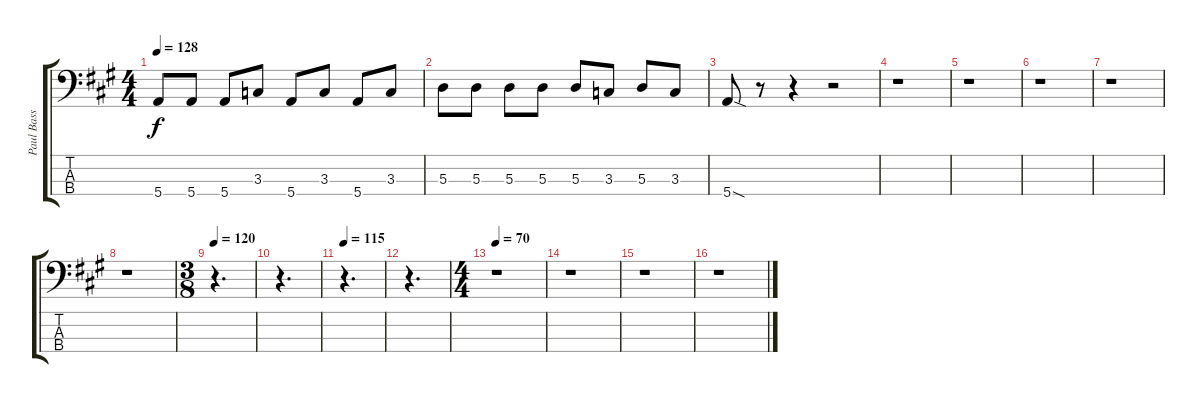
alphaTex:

\track ("Paul Bass" "Paul Bass") {instrument electricbasspick}
\staff {score tabs}
\tuning (G2 D2 A1 E1) {hide}
\ts (4 4)
\tempo 128
\clef f4
\ks a
5.4.8{dy f} 5.4.8 5.4.8 3.3.8 5.4.8 3.3.8 5.4.8 3.3.8 |
5.3.8 5.3.8 5.3.8 5.3.8 5.3.8 3.3.8 5.3.8 3.3.8 |
5.4{sod}.8 r.8 r.4 r.2 |
r.1 |
r.1 |
r.1 |
r.1 |
r.1 |
\ts (3 8)
\tempo 120
r.4{d} |
r.4{d} |
\tempo 115
r.4{d} |
r.4{d} |
\ts (4 4)
\tempo 70
r.1 |
r.1 |
r.1 |
r.1
